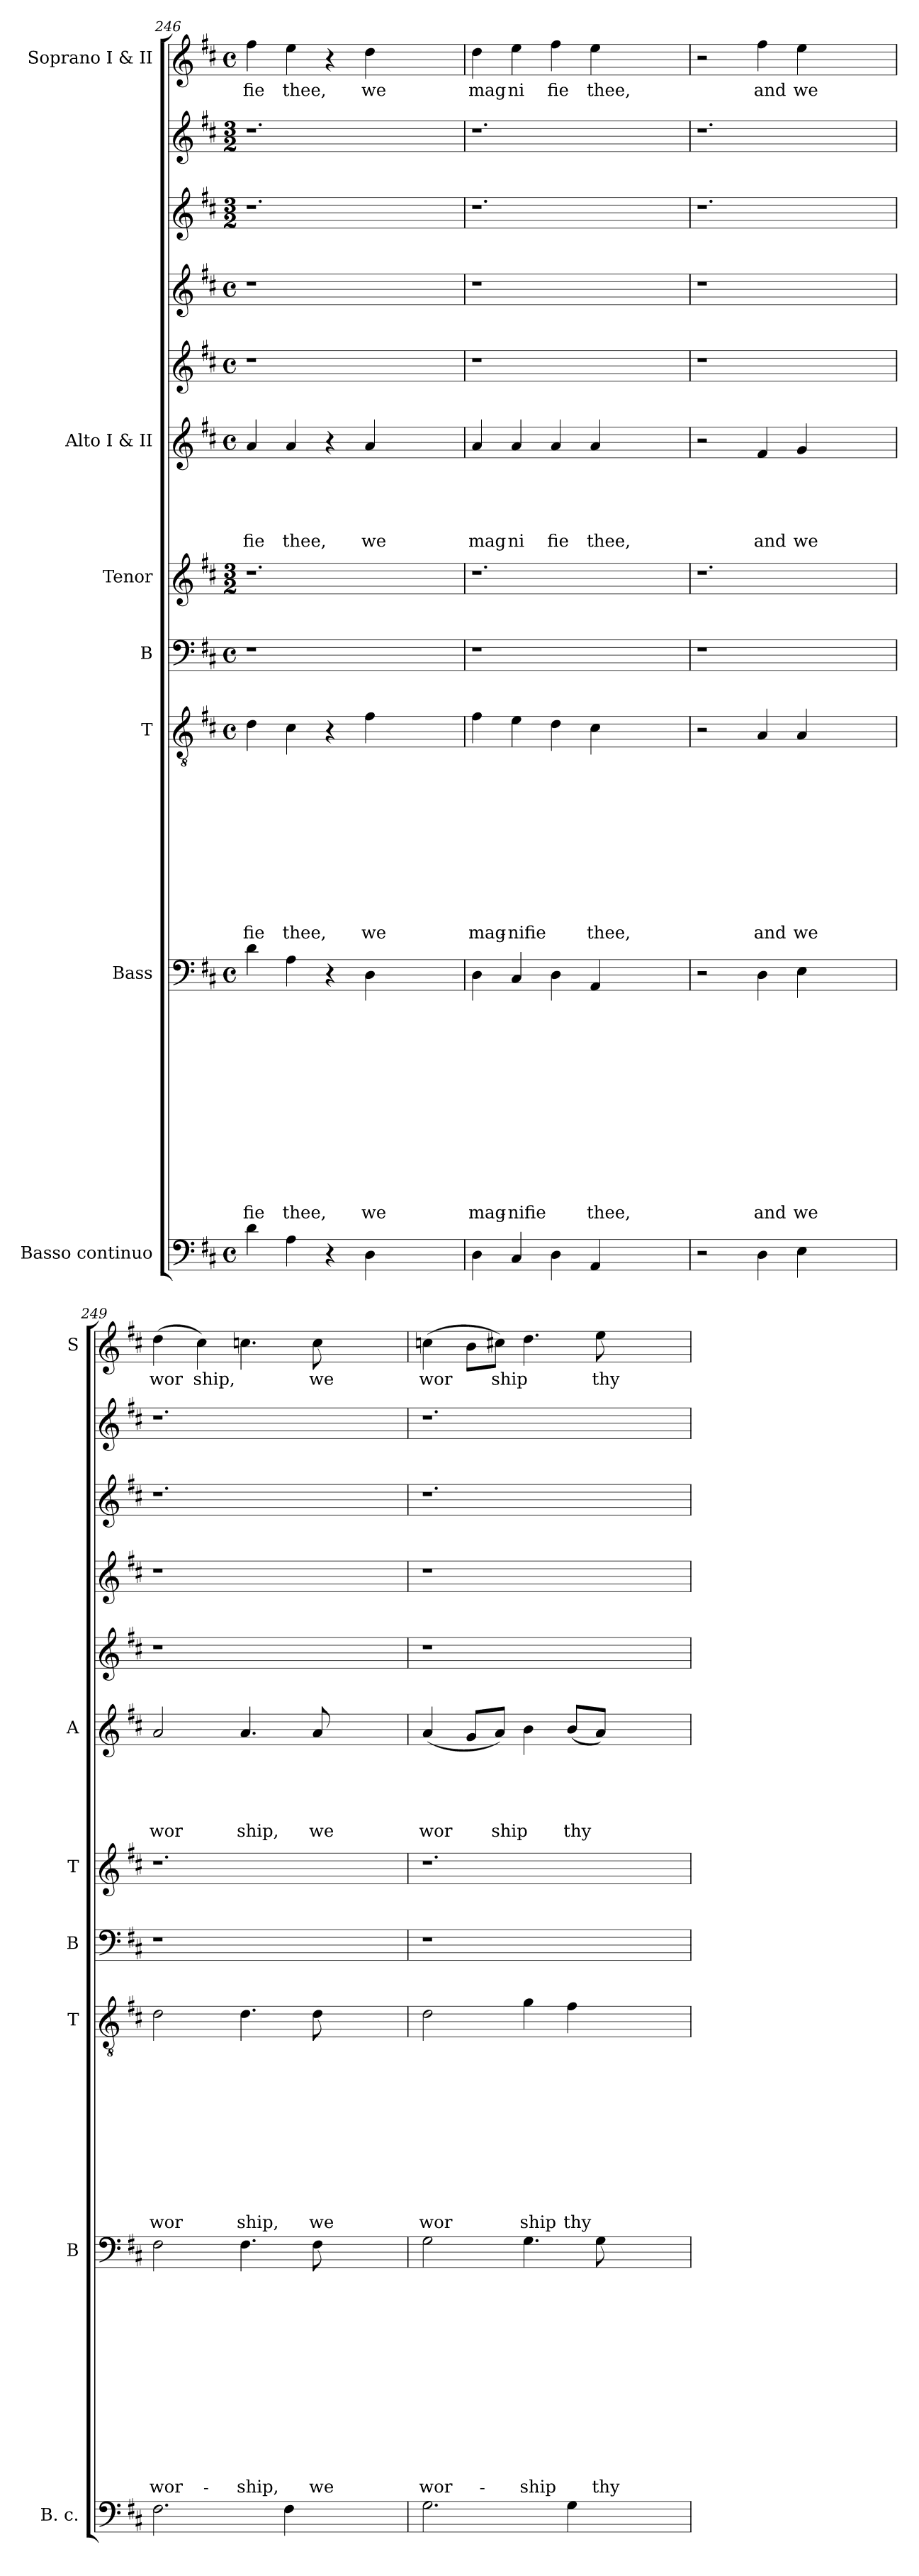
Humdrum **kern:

**kern	**kern	**text	**text	**text	**text	**text	**text	**text	**text	**text	**text	**text	**text	**text	**kern	**text	**text	**text	**text	**text	**text	**text	**text	**text	**text	**text	**kern	**kern	**kern	**text	**text	**text	**text	**text	**kern	**kern	**kern	**kern	**kern	**text
*part11	*part10	*part10	*part10	*part10	*part10	*part10	*part10	*part10	*part10	*part10	*part10	*part10	*part10	*part10	*part9	*part9	*part9	*part9	*part9	*part9	*part9	*part9	*part9	*part9	*part9	*part9	*part8	*part7	*part6	*part6	*part6	*part6	*part6	*part6	*part5	*part4	*part3	*part2	*part1	*part1
*staff11	*staff10	*staff10	*staff10	*staff10	*staff10	*staff10	*staff10	*staff10	*staff10	*staff10	*staff10	*staff10	*staff10	*staff10	*staff9	*staff9	*staff9	*staff9	*staff9	*staff9	*staff9	*staff9	*staff9	*staff9	*staff9	*staff9	*staff8	*staff7	*staff6	*staff6	*staff6	*staff6	*staff6	*staff6	*staff5	*staff4	*staff3	*staff2	*staff1	*staff1
*I"Basso continuo	*I"Bass	*	*	*	*	*	*	*	*	*	*	*	*	*	*I"T	*	*	*	*	*	*	*	*	*	*	*	*I"B	*I"Tenor	*I"Alto I & II	*	*	*	*	*	*	*	*	*	*I"Soprano I & II	*
*I'B. c.	*I'B	*	*	*	*	*	*	*	*	*	*	*	*	*	*I'T	*	*	*	*	*	*	*	*	*	*	*	*I'B	*I'T	*I'A	*	*	*	*	*	*	*	*	*	*I'S	*
!!LO:LB:g=z
*clefF4	*clefF4	*	*	*	*	*	*	*	*	*	*	*	*	*	*clefGv2	*	*	*	*	*	*	*	*	*	*	*	*clefF4	*clefG2	*clefG2	*	*	*	*	*	*clefG2	*clefG2	*clefG2	*clefG2	*clefG2	*
*ITrd7c12	*	*	*	*	*	*	*	*	*	*	*	*	*	*	*	*	*	*	*	*	*	*	*	*	*	*	*	*	*	*	*	*	*	*	*	*	*	*	*	*
*k[f#c#]	*k[f#c#]	*	*	*	*	*	*	*	*	*	*	*	*	*	*k[f#c#]	*	*	*	*	*	*	*	*	*	*	*	*k[f#c#]	*k[f#c#]	*k[f#c#]	*	*	*	*	*	*k[f#c#]	*k[f#c#]	*k[f#c#]	*k[f#c#]	*k[f#c#]	*
*D:	*D:	*	*	*	*	*	*	*	*	*	*	*	*	*	*D:	*	*	*	*	*	*	*	*	*	*	*	*D:	*D:	*D:	*	*	*	*	*	*D:	*D:	*D:	*D:	*D:	*
*M4/4	*M4/4	*	*	*	*	*	*	*	*	*	*	*	*	*	*M4/4	*	*	*	*	*	*	*	*	*	*	*	*M4/4	*M3/2	*M4/4	*	*	*	*	*	*M4/4	*M4/4	*M3/2	*M3/2	*M4/4	*
*met(c)	*met(c)	*	*	*	*	*	*	*	*	*	*	*	*	*	*met(c)	*	*	*	*	*	*	*	*	*	*	*	*met(c)	*	*met(c)	*	*	*	*	*	*met(c)	*met(c)	*	*	*met(c)	*
=246	=246	=246	=246	=246	=246	=246	=246	=246	=246	=246	=246	=246	=246	=246	=246	=246	=246	=246	=246	=246	=246	=246	=246	=246	=246	=246	=246	=246	=246	=246	=246	=246	=246	=246	=246	=246	=246	=246	=246	=246
!	!	!	!	!	!	!	!	!	!	!	!	!	!	!LO:LY:b	!	!	!	!	!	!	!	!	!	!	!	!LO:LY:b	!	!	!	!	!	!	!	!LO:LY:b	!	!	!	!	!	!LO:LY:b
4D\	4d\	.	.	.	.	.	.	.	.	.	.	.	.	fie	4d\	.	.	.	.	.	.	.	.	.	.	fie	1r	1.r	4a/	.	.	.	.	-fie	1r	1r	1.r	1.r	4ff#\	-fie
!	!	!	!	!	!	!	!	!	!	!	!	!	!	!LO:LY:b	!	!	!	!	!	!	!	!	!	!	!	!LO:LY:b	!	!	!	!	!	!	!	!LO:LY:b	!	!	!	!	!	!LO:LY:b
4AA\	4A\	.	.	.	.	.	.	.	.	.	.	.	.	thee,	4c#\	.	.	.	.	.	.	.	.	.	.	thee,	.	.	4a/	.	.	.	.	thee,	.	.	.	.	4ee\	thee,
4r	4r	.	.	.	.	.	.	.	.	.	.	.	.	.	4r	.	.	.	.	.	.	.	.	.	.	.	.	.	4r	.	.	.	.	.	.	.	.	.	4r	.
!	!	!	!	!	!	!	!	!	!	!	!	!	!	!LO:LY:b	!	!	!	!	!	!	!	!	!	!	!	!LO:LY:b	!	!	!	!	!	!	!	!LO:LY:b	!	!	!	!	!	!LO:LY:b
4DD\	4D\	.	.	.	.	.	.	.	.	.	.	.	.	we	4f#\	.	.	.	.	.	.	.	.	.	.	we	.	.	4a/	.	.	.	.	we	.	.	.	.	4dd\	we
2ryy	2ryy	.	.	.	.	.	.	.	.	.	.	.	.	.	2ryy	.	.	.	.	.	.	.	.	.	.	.	2ryy	.	2ryy	.	.	.	.	.	2ryy	2ryy	.	.	2ryy	.
=247	=247	=247	=247	=247	=247	=247	=247	=247	=247	=247	=247	=247	=247	=247	=247	=247	=247	=247	=247	=247	=247	=247	=247	=247	=247	=247	=247	=247	=247	=247	=247	=247	=247	=247	=247	=247	=247	=247	=247	=247
!	!	!	!	!	!	!	!	!	!	!	!	!	!	!LO:LY:b	!	!	!	!	!	!	!	!	!	!	!	!LO:LY:b	!	!	!	!	!	!	!	!LO:LY:b	!	!	!	!	!	!LO:LY:b
4DD\	4D\	.	.	.	.	.	.	.	.	.	.	.	.	mag-	4f#\	.	.	.	.	.	.	.	.	.	.	mag-	1r	1.r	4a/	.	.	.	.	mag	1r	1r	1.r	1.r	4dd\	mag
!	!	!	!	!	!	!	!	!	!	!	!	!	!	!LO:LY:b	!	!	!	!	!	!	!	!	!	!	!	!LO:LY:b	!	!	!	!	!	!	!	!LO:LY:b	!	!	!	!	!	!LO:LY:b
4CC#/	4C#/	.	.	.	.	.	.	.	.	.	.	.	.	-nifie	4e\	.	.	.	.	.	.	.	.	.	.	-nifie	.	.	4a/	.	.	.	.	ni	.	.	.	.	4ee\	ni
!	!	!	!	!	!	!	!	!	!	!	!	!	!	!	!	!	!	!	!	!	!	!	!	!	!	!	!	!	!	!	!	!	!	!LO:LY:b	!	!	!	!	!	!LO:LY:b
4DD\	4D\	.	.	.	.	.	.	.	.	.	.	.	.	.	4d\	.	.	.	.	.	.	.	.	.	.	.	.	.	4a/	.	.	.	.	fie	.	.	.	.	4ff#\	fie
!	!	!	!	!	!	!	!	!	!	!	!	!	!	!LO:LY:b	!	!	!	!	!	!	!	!	!	!	!	!LO:LY:b	!	!	!	!	!	!	!	!LO:LY:b	!	!	!	!	!	!LO:LY:b
4AAA/	4AA/	.	.	.	.	.	.	.	.	.	.	.	.	thee,	4c#\	.	.	.	.	.	.	.	.	.	.	thee,	.	.	4a/	.	.	.	.	thee,	.	.	.	.	4ee\	thee,
2ryy	2ryy	.	.	.	.	.	.	.	.	.	.	.	.	.	2ryy	.	.	.	.	.	.	.	.	.	.	.	2ryy	.	2ryy	.	.	.	.	.	2ryy	2ryy	.	.	2ryy	.
=248	=248	=248	=248	=248	=248	=248	=248	=248	=248	=248	=248	=248	=248	=248	=248	=248	=248	=248	=248	=248	=248	=248	=248	=248	=248	=248	=248	=248	=248	=248	=248	=248	=248	=248	=248	=248	=248	=248	=248	=248
2r	2r	.	.	.	.	.	.	.	.	.	.	.	.	.	2r	.	.	.	.	.	.	.	.	.	.	.	1r	1.r	2r	.	.	.	.	.	1r	1r	1.r	1.r	2r	.
!	!	!	!	!	!	!	!	!	!	!	!	!	!	!LO:LY:b	!	!	!	!	!	!	!	!	!	!	!	!LO:LY:b	!	!	!	!	!	!	!	!LO:LY:b	!	!	!	!	!	!LO:LY:b
4DD\	4D\	.	.	.	.	.	.	.	.	.	.	.	.	and	4A/	.	.	.	.	.	.	.	.	.	.	and	.	.	4f#/	.	.	.	.	and	.	.	.	.	4ff#\	and
!	!	!	!	!	!	!	!	!	!	!	!	!	!	!LO:LY:b	!	!	!	!	!	!	!	!	!	!	!	!LO:LY:b	!	!	!	!	!	!	!	!LO:LY:b	!	!	!	!	!	!LO:LY:b
4EE\	4E\	.	.	.	.	.	.	.	.	.	.	.	.	we	4A/	.	.	.	.	.	.	.	.	.	.	we	.	.	4g/	.	.	.	.	we	.	.	.	.	4ee\	we
2ryy	2ryy	.	.	.	.	.	.	.	.	.	.	.	.	.	2ryy	.	.	.	.	.	.	.	.	.	.	.	2ryy	.	2ryy	.	.	.	.	.	2ryy	2ryy	.	.	2ryy	.
=249	=249	=249	=249	=249	=249	=249	=249	=249	=249	=249	=249	=249	=249	=249	=249	=249	=249	=249	=249	=249	=249	=249	=249	=249	=249	=249	=249	=249	=249	=249	=249	=249	=249	=249	=249	=249	=249	=249	=249	=249
!	!	!	!	!	!	!	!	!	!	!	!	!	!	!LO:LY:b	!	!	!	!	!	!	!	!	!	!	!	!LO:LY:b	!	!	!	!	!	!	!	!LO:LY:b	!	!	!	!	!	!LO:LY:b
2.FF#\	2F#\	.	.	.	.	.	.	.	.	.	.	.	.	wor-	2d\	.	.	.	.	.	.	.	.	.	.	wor	1r	1.r	2a/	.	.	.	.	wor	1r	1r	1.r	1.r	(>4dd\	wor
!	!	!	!	!	!	!	!	!	!	!	!	!	!	!	!	!	!	!	!	!	!	!	!	!	!	!	!	!	!	!	!	!	!	!	!	!	!	!	!	!LO:LY:b
.	.	.	.	.	.	.	.	.	.	.	.	.	.	.	.	.	.	.	.	.	.	.	.	.	.	.	.	.	.	.	.	.	.	.	.	.	.	.	4cc#\)	ship,
!	!	!	!	!	!	!	!	!	!	!	!	!	!	!LO:LY:b	!	!	!	!	!	!	!	!	!	!	!	!LO:LY:b	!	!	!	!	!	!	!	!LO:LY:b	!	!	!	!	!	!
.	4.F#\	.	.	.	.	.	.	.	.	.	.	.	.	-ship,	4.d\	.	.	.	.	.	.	.	.	.	.	ship,	.	.	4.a/	.	.	.	.	ship,	.	.	.	.	4.ccn\	.
4FF#\	.	.	.	.	.	.	.	.	.	.	.	.	.	.	.	.	.	.	.	.	.	.	.	.	.	.	.	.	.	.	.	.	.	.	.	.	.	.	.	.
!	!	!	!	!	!	!	!	!	!	!	!	!	!	!LO:LY:b	!	!	!	!	!	!	!	!	!	!	!	!LO:LY:b	!	!	!	!	!	!	!	!LO:LY:b	!	!	!	!	!	!LO:LY:b
.	8F#\	.	.	.	.	.	.	.	.	.	.	.	.	we	8d\	.	.	.	.	.	.	.	.	.	.	we	.	.	8a/	.	.	.	.	we	.	.	.	.	8cc\	we
2ryy	2ryy	.	.	.	.	.	.	.	.	.	.	.	.	.	2ryy	.	.	.	.	.	.	.	.	.	.	.	2ryy	.	2ryy	.	.	.	.	.	2ryy	2ryy	.	.	2ryy	.
=250	=250	=250	=250	=250	=250	=250	=250	=250	=250	=250	=250	=250	=250	=250	=250	=250	=250	=250	=250	=250	=250	=250	=250	=250	=250	=250	=250	=250	=250	=250	=250	=250	=250	=250	=250	=250	=250	=250	=250	=250
!	!	!	!	!	!	!	!	!	!	!	!	!	!	!LO:LY:b	!	!	!	!	!	!	!	!	!	!	!	!LO:LY:b	!	!	!	!	!	!	!	!LO:LY:b	!	!	!	!	!	!LO:LY:b
2.GG\	2G\	.	.	.	.	.	.	.	.	.	.	.	.	wor-	2d\	.	.	.	.	.	.	.	.	.	.	wor	1r	1.r	(<4a/	.	.	.	.	wor	1r	1r	1.r	1.r	(>4ccn\	wor
.	.	.	.	.	.	.	.	.	.	.	.	.	.	.	.	.	.	.	.	.	.	.	.	.	.	.	.	.	8g/L	.	.	.	.	.	.	.	.	.	8b\L	.
!	!	!	!	!	!	!	!	!	!	!	!	!	!	!	!	!	!	!	!	!	!	!	!	!	!	!	!	!	!	!	!	!	!	!LO:LY:b	!	!	!	!	!	!LO:LY:b
.	.	.	.	.	.	.	.	.	.	.	.	.	.	.	.	.	.	.	.	.	.	.	.	.	.	.	.	.	8a/J)	.	.	.	.	ship	.	.	.	.	8cc#X\J)	ship
!	!	!	!	!	!	!	!	!	!	!	!	!	!	!LO:LY:b	!	!	!	!	!	!	!	!	!	!	!	!LO:LY:b	!	!	!	!	!	!	!	!	!	!	!	!	!	!
.	4.G\	.	.	.	.	.	.	.	.	.	.	.	.	-ship	4g\	.	.	.	.	.	.	.	.	.	.	ship	.	.	4b\	.	.	.	.	.	.	.	.	.	4.dd\	.
!	!	!	!	!	!	!	!	!	!	!	!	!	!	!	!	!	!	!	!	!	!	!	!	!	!	!LO:LY:b	!	!	!	!	!	!	!	!LO:LY:b	!	!	!	!	!	!
4GG\	.	.	.	.	.	.	.	.	.	.	.	.	.	.	4f#\	.	.	.	.	.	.	.	.	.	.	thy	.	.	(<8b/L	.	.	.	.	thy	.	.	.	.	.	.
!	!	!	!	!	!	!	!	!	!	!	!	!	!	!LO:LY:b	!	!	!	!	!	!	!	!	!	!	!	!	!	!	!	!	!	!	!	!	!	!	!	!	!	!LO:LY:b
.	8G\	.	.	.	.	.	.	.	.	.	.	.	.	thy	.	.	.	.	.	.	.	.	.	.	.	.	.	.	8a/J)	.	.	.	.	.	.	.	.	.	8ee\	thy
2ryy	2ryy	.	.	.	.	.	.	.	.	.	.	.	.	.	2ryy	.	.	.	.	.	.	.	.	.	.	.	2ryy	.	2ryy	.	.	.	.	.	2ryy	2ryy	.	.	2ryy	.
=	=	=	=	=	=	=	=	=	=	=	=	=	=	=	=	=	=	=	=	=	=	=	=	=	=	=	=	=	=	=	=	=	=	=	=	=	=	=	=	=
*-	*-	*-	*-	*-	*-	*-	*-	*-	*-	*-	*-	*-	*-	*-	*-	*-	*-	*-	*-	*-	*-	*-	*-	*-	*-	*-	*-	*-	*-	*-	*-	*-	*-	*-	*-	*-	*-	*-	*-	*-
